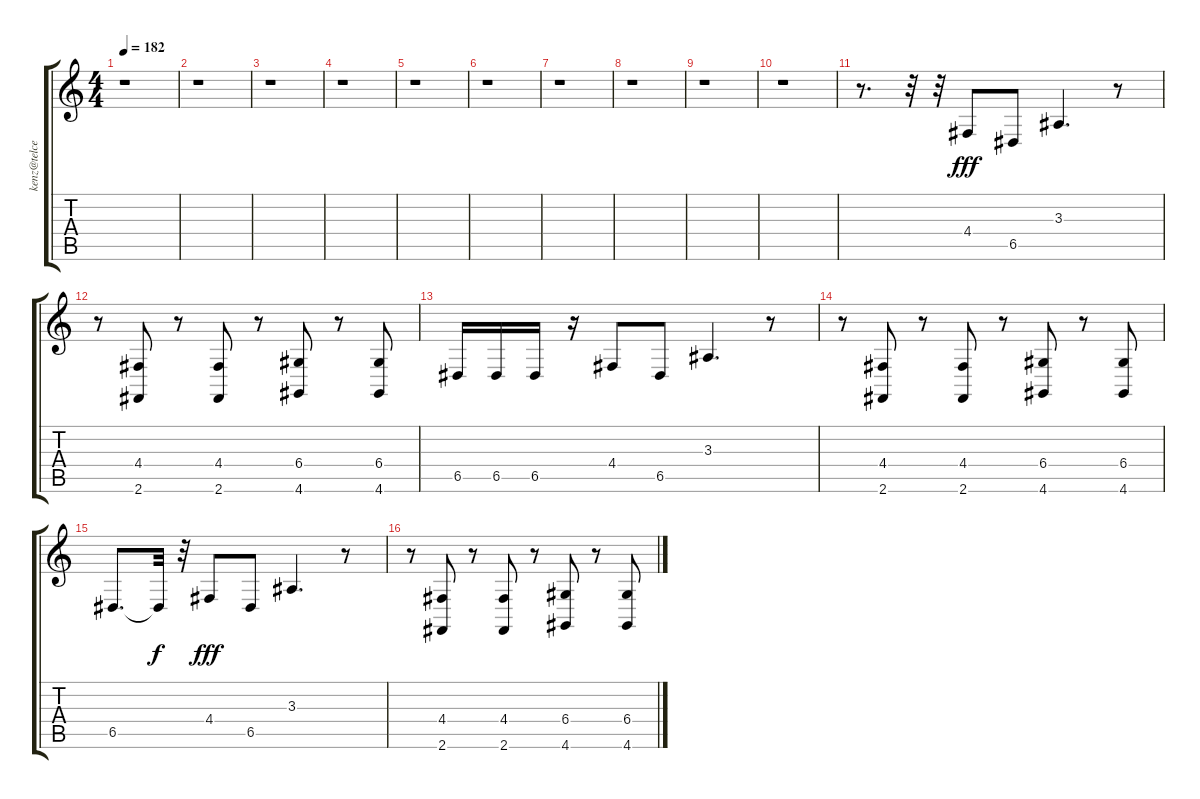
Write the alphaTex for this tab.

\track ("" "kenz@telce") {instrument trombone}
\staff {score tabs}
\tuning (E4 B3 G3 D3 A2 E2) {hide}
\ts (4 4)
\tempo 182
\clef g2
\ks c
r.1{dy f} |
r.1 |
r.1 |
r.1 |
r.1 |
r.1 |
r.1 |
r.1 |
r.1 |
r.1 |
r.8{d} r.32 r.32 4.4.8{dy fff} 6.5.8 3.3.4{d} r.8 |
r.8 (4.4 2.6).8 r.8 (4.4 2.6).8 r.8 (6.4 4.6).8 r.8 (6.4 4.6).8 |
6.5.16 6.5.16 6.5.16 r.16 4.4.8 6.5.8 3.3.4{d} r.8 |
r.8 (4.4 2.6).8 r.8 (4.4 2.6).8 r.8 (6.4 4.6).8 r.8 (6.4 4.6).8 |
6.5.8{d} 6.5{t}.32{dy f} r.32 4.4.8{dy fff} 6.5.8 3.3.4{d} r.8 |
r.8 (4.4 2.6).8 r.8 (4.4 2.6).8 r.8 (6.4 4.6).8 r.8 (6.4 4.6).8
